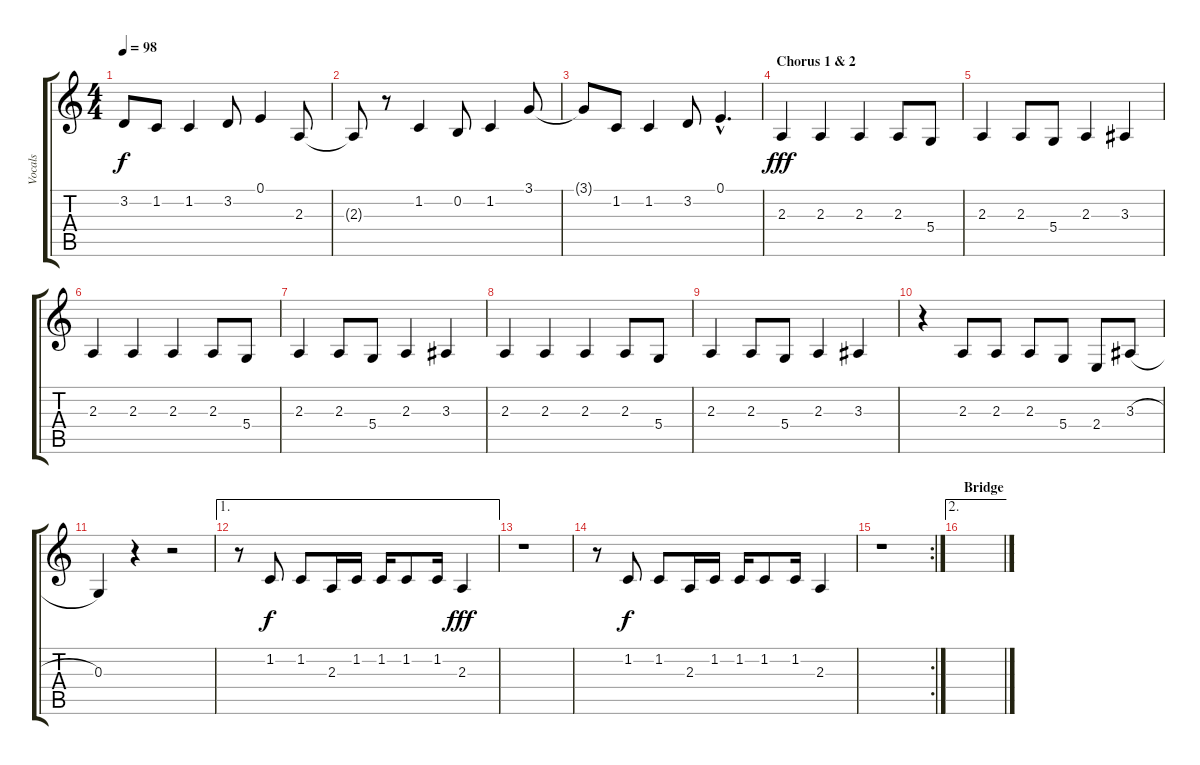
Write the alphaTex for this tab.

\track ("Vocals" "Vocals") {instrument acousticgrandpiano}
\staff {score tabs}
\tuning (E4 B3 G3 D3 A2 E2) {hide}
\ts (4 4)
\tempo 98
\clef g2
\ks c
3.2{t}.8{dy f} 1.2.8 1.2.4 3.2.8 0.1.4 2.3.8 |
2.3{t}.8 r.8 1.2.4 0.2.8 1.2.4 3.1.8 |
3.1{t}.8 1.2.8 1.2.4 3.2.8 0.1{hac}.4{d} |
\section ("" "Chorus 1 & 2")
2.3.4{dy fff} 2.3.4 2.3.4 2.3.8 5.4.8 |
2.3.4 2.3.8 5.4.8 2.3.4 3.3.4 |
2.3.4 2.3.4 2.3.4 2.3.8 5.4.8 |
2.3.4 2.3.8 5.4.8 2.3.4 3.3.4 |
2.3.4 2.3.4 2.3.4 2.3.8 5.4.8 |
2.3.4 2.3.8 5.4.8 2.3.4 3.3.4 |
r.4 2.3.8 2.3.8 2.3.8 5.4.8 2.4.8 3.3{h}.8 |
0.3.4 r.4 r.2 |
\ae 1
r.8 1.2.8{dy f} 1.2.8 2.3.16 1.2.16 1.2.16 1.2.8 1.2.16 2.3.4{dy fff} |
r.1 |
r.8 1.2.8{dy f} 1.2.8 2.3.16 1.2.16 1.2.16 1.2.8 1.2.16 2.3.4 |
\rc 2
r.1 |
\ae 2
\section ("" "Bridge")
